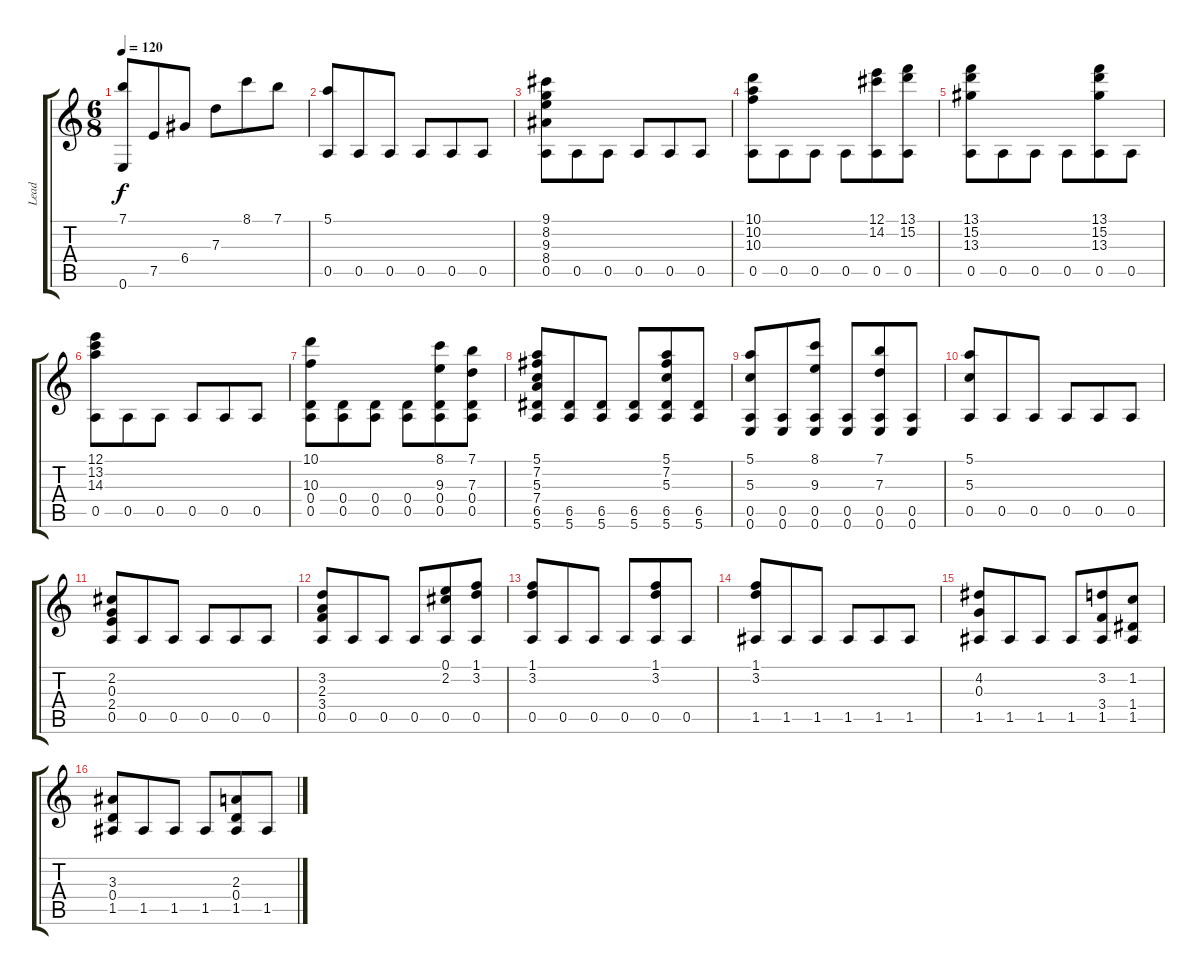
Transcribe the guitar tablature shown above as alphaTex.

\track ("Lead" "Lead") {instrument distortionguitar}
\staff {score tabs}
\tuning (E4 B3 G3 D3 A2 E2) {hide}
\ts (6 8)
\tempo 120
\clef g2
\ks c
(7.1 0.6).8{dy f} 7.5.8 6.4.8 7.3.8 8.1.8 7.1.8 |
(5.1 0.5).8 0.5.8 0.5.8 0.5.8 0.5.8 0.5.8 |
(9.1 8.2 9.3 8.4 0.5).8 0.5.8 0.5.8 0.5.8 0.5.8 0.5.8 |
(10.1 10.2 10.3 0.5).8 0.5.8 0.5.8 0.5.8 (12.1 14.2 0.5).8 (13.1 15.2 0.5).8 |
(13.1 15.2 13.3 0.5).8 0.5.8 0.5.8 0.5.8 (13.1 15.2 13.3 0.5).8 0.5.8 |
(12.1 13.2 14.3 0.5).8 0.5.8 0.5.8 0.5.8 0.5.8 0.5.8 |
(10.1 10.3 0.4 0.5).8 (0.4 0.5).8 (0.4 0.5).8 (0.4 0.5).8 (8.1 9.3 0.4 0.5).8 (7.1 7.3 0.4 0.5).8 |
(5.1 7.2 5.3 7.4 6.5 5.6).8 (6.5 5.6).8 (6.5 5.6).8 (6.5 5.6).8 (5.1 7.2 5.3 6.5 5.6).8 (6.5 5.6).8 |
(5.1 5.3 0.5 0.6).8 (0.5 0.6).8 (8.1 9.3 0.5 0.6).8 (0.5 0.6).8 (7.1 7.3 0.5 0.6).8 (0.5 0.6).8 |
(5.1 5.3 0.5).8 0.5.8 0.5.8 0.5.8 0.5.8 0.5.8 |
(2.2 0.3 2.4 0.5).8 0.5.8 0.5.8 0.5.8 0.5.8 0.5.8 |
(3.2 2.3 3.4 0.5).8 0.5.8 0.5.8 0.5.8 (0.1 2.2 0.5).8 (1.1 3.2 0.5).8 |
(1.1 3.2 0.5).8 0.5.8 0.5.8 0.5.8 (1.1 3.2 0.5).8 0.5.8 |
(1.1 3.2 1.5).8 1.5.8 1.5.8 1.5.8 1.5.8 1.5.8 |
(4.2 0.3 1.5).8 1.5.8 1.5.8 1.5.8 (3.2 3.4 1.5).8 (1.2 1.4 1.5).8 |
(3.3 0.4 1.5).8 1.5.8 1.5.8 1.5.8 (2.3 0.4 1.5).8 1.5.8
